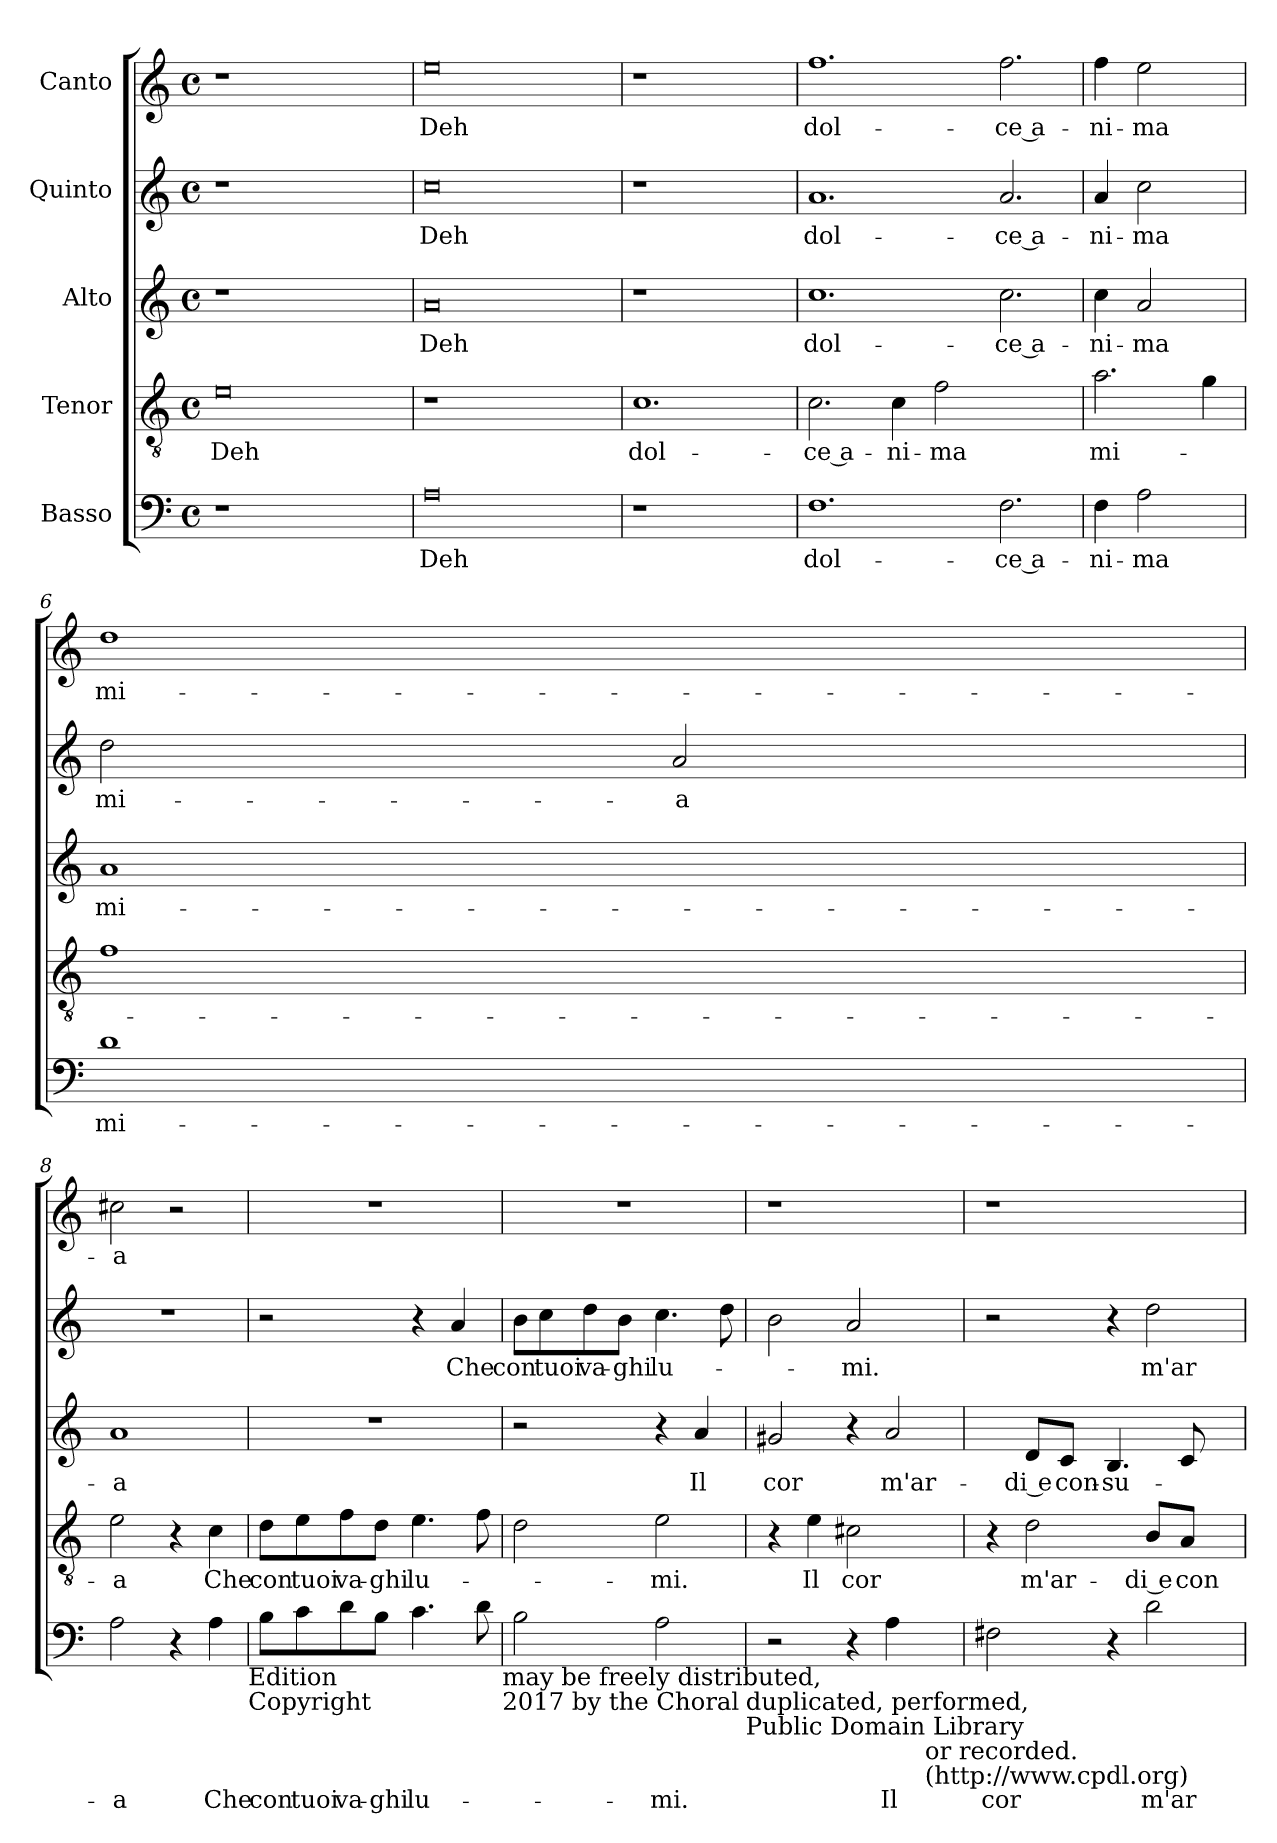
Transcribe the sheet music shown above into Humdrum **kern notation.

**kern	**text	**kern	**text	**kern	**text	**kern	**text	**kern	**text
*part5	*part5	*part4	*part4	*part3	*part3	*part2	*part2	*part1	*part1
*staff5	*staff5	*staff4	*staff4	*staff3	*staff3	*staff2	*staff2	*staff1	*staff1
*I"Basso	*	*I"Tenor	*	*I"Alto	*	*I"Quinto	*	*I"Canto	*
!!LO:PB:g=z
*stria5	*	*stria5	*	*stria5	*	*stria5	*	*stria5	*
*clefF4	*	*clefGv2	*	*clefG2	*	*clefG2	*	*clefG2	*
*M4/4	*	*M4/4	*	*M4/4	*	*M4/4	*	*M4/4	*
*met(c)	*	*met(c)	*	*met(c)	*	*met(c)	*	*met(c)	*
=1	=1	=1	=1	=1	=1	=1	=1	=1	=1
!LO:N:vis=1	!	!	!LO:LY:b:cj	!LO:N:vis=1	!	!LO:N:vis=1	!	!LO:N:vis=1	!
1r	.	0e	-Deh	1r	.	1r	.	1r	.
1ryy	.	.	.	1ryy	.	1ryy	.	1ryy	.
=2	=2	=2	=2	=2	=2	=2	=2	=2	=2
!	!LO:LY:b:cj	!	!	!	!LO:LY:b:cj	!	!LO:LY:b:cj	!	!LO:LY:b:cj
0A	-Deh	1r	.	0a	-Deh	0cc	Deh	0ee	-Deh
.	.	1ryy	.	.	.	.	.	.	.
=3	=3	=3	=3	=3	=3	=3	=3	=3	=3
!	!	!	!LO:LY:b:cj	!	!	!	!	!	!
1r	.	1.c	dol-	1r	.	1r	.	1r	.
2ryy	.	.	.	2ryy	.	2ryy	.	2ryy	.
=4	=4	=4	=4	=4	=4	=4	=4	=4	=4
!	!LO:LY:b:cj	!	!LO:LY:b:rj	!	!LO:LY:b:cj	!	!LO:LY:b:cj	!	!LO:LY:b:cj
1.F	dol-	2.c\	-ce a-	1.cc	dol-	1.a	dol-	1.ff	dol-
!	!	!	!LO:LY:b:cj	!	!	!	!	!	!
.	.	4c\	-ni-	.	.	.	.	.	.
!	!	!	!LO:LY:b:cj	!	!	!	!	!	!
.	.	2f\	-ma	.	.	.	.	.	.
!	!LO:LY:b:rj	!	!	!	!LO:LY:b:rj	!	!LO:LY:b:rj	!	!LO:LY:b:rj
2.F\	-ce a-	2.ryy	.	2.cc\	-ce a-	2.a/	-ce a-	2.ff\	-ce a-
=5	=5	=5	=5	=5	=5	=5	=5	=5	=5
!	!LO:LY:b:cj	!	!LO:LY:b:cj	!	!LO:LY:b:cj	!	!LO:LY:b:cj	!	!LO:LY:b:cj
4F\	-ni-	2.a\	mi-	4cc\	-ni-	4a/	-ni-	4ff\	-ni-
!	!LO:LY:b:cj	!	!	!	!LO:LY:b:cj	!	!LO:LY:b:cj	!	!LO:LY:b:cj
2A\	-ma	.	.	2a/	-ma	2cc\	-ma	2ee\	-ma
4ryy	.	4g\	.	4ryy	.	4ryy	.	4ryy	.
=6	=6	=6	=6	=6	=6	=6	=6	=6	=6
!	!LO:LY:b:cj	!	!	!	!LO:LY:b:cj	!	!LO:LY:b:cj	!	!LO:LY:b:cj
1d	mi-	1f	.	1a	mi-	2dd\	mi-	1dd	mi-
!	!	!	!	!	!	!	!LO:LY:b:cj	!	!
.	.	.	.	.	.	2a/	-a	.	.
!!LO:LB:g=z
=8	=8	=8	=8	=8	=8	=8	=8	=8	=8
!	!LO:LY:b:cj	!	!LO:LY:b:cj	!	!LO:LY:b:cj	!	!	!	!LO:LY:b:cj
2A\	-a	2e\	-a	1a	-a	1r	.	2cc#X\	-a
4r	.	4r	.	.	.	.	.	2r	.
!	!LO:LY:b:cj	!	!LO:LY:b:cj	!	!	!	!	!	!
4A\	Che	4c\	Che	.	.	.	.	.	.
!LO:TX:b:t=Edition	!	!	!	!	!	!	!	!	!
!LO:TX:b:t=Copyright	!	!	!	!	!	!	!	!	!
=9	=9	=9	=9	=9	=9	=9	=9	=9	=9
!	!LO:LY:b:cj	!	!LO:LY:b:cj	!	!	!	!	!	!
8B\L	con	8d\L	con	1r	.	2r	.	1r	.
!	!LO:LY:b:cj	!	!LO:LY:b:cj	!	!	!	!	!	!
8c\	tuoi	8e\	tuoi	.	.	.	.	.	.
!	!LO:LY:b:cj	!	!LO:LY:b:cj	!	!	!	!	!	!
8d\	va-	8f\	va-	.	.	.	.	.	.
!	!LO:LY:b:cj	!	!LO:LY:b:cj	!	!	!	!	!	!
8B\J	-ghi	8d\J	-ghi	.	.	.	.	.	.
!	!LO:LY:b:cj	!	!LO:LY:b:cj	!	!	!	!	!	!
4.c\	lu-	4.e\	lu-	.	.	4r	.	.	.
!	!	!	!	!	!	!	!LO:LY:b:cj	!	!
.	.	.	.	.	.	4a/	Che	.	.
8d\	.	8f\	.	.	.	.	.	.	.
!LO:TX:b:t=may be freely distributed,	!	!	!	!	!	!	!	!	!
!LO:TX:b:t=2017 by the Choral	!	!	!	!	!	!	!	!	!
=10	=10	=10	=10	=10	=10	=10	=10	=10	=10
!	!	!	!	!	!	!	!LO:LY:b:cj	!	!
2B\	.	2d\	.	2r	.	8b\L	con	1r	.
!	!	!	!	!	!	!	!LO:LY:b:cj	!	!
.	.	.	.	.	.	8cc\	tuoi	.	.
!	!	!	!	!	!	!	!LO:LY:b:cj	!	!
.	.	.	.	.	.	8dd\	va-	.	.
!	!	!	!	!	!	!	!LO:LY:b:cj	!	!
.	.	.	.	.	.	8b\J	-ghi	.	.
!	!LO:LY:b:cj	!	!LO:LY:b:cj	!	!	!	!LO:LY:b:cj	!	!
2A\	-mi.	2e\	-mi.	4r	.	4.cc\	lu-	.	.
!	!	!	!	!	!LO:LY:b:cj	!	!	!	!
.	.	.	.	4a/	Il	.	.	.	.
.	.	.	.	.	.	8dd\	.	.	.
!LO:TX:b:t=duplicated, performed,	!	!	!	!	!	!	!	!	!
!LO:TX:b:t=Public Domain Library	!	!	!	!	!	!	!	!	!
=11	=11	=11	=11	=11	=11	=11	=11	=11	=11
!	!	!	!	!	!LO:LY:b:cj	!	!	!	!
2r	.	4r	.	2g#X/	cor	2b\	.	1r	.
!	!	!	!LO:LY:b:cj	!	!	!	!	!	!
.	.	4e\	Il	.	.	.	.	.	.
!	!	!	!LO:LY:b:cj	!	!	!	!LO:LY:b:cj	!	!
4r	.	2c#X\	cor	4r	.	2a/	-mi.	.	.
!	!LO:LY:b:cj	!	!	!	!LO:LY:b:cj	!	!	!	!
4A\	Il	.	.	2a/	m'ar-	.	.	.	.
!LO:TX:b:t=or recorded.	!	!	!	!	!	!	!	!	!
!LO:TX:b:t=(http&colon;//www.cpdl.org)	!	!	!	!	!	!	!	!	!
4ryy	.	4ryy	.	.	.	4ryy	.	4ryy	.
=12	=12	=12	=12	=12	=12	=12	=12	=12	=12
!	!LO:LY:b:cj	!	!	!	!	!	!	!	!
2F#X\	cor	4r	.	4ryy	.	2r	.	1r	.
!	!	!	!LO:LY:b:cj	!	!LO:LY:b:rj	!	!	!	!
.	.	2d\	m'ar-	8d/L	-di e	.	.	.	.
!	!	!	!	!	!LO:LY:b:cj	!	!	!	!
.	.	.	.	8c/J	con-	.	.	.	.
!	!	!	!	!	!LO:LY:b:cj	!	!	!	!
4r	.	.	.	4.B/	-su-	4r	.	.	.
!	!LO:LY:b:cj	!	!LO:LY:b:rj	!	!	!	!LO:LY:b:cj	!	!
2d\	m'ar-	8B/L	-di e	.	.	2dd\	m'ar-	.	.
!	!	!	!LO:LY:b:cj	!	!	!	!	!	!
.	.	8A/J	con-	8c/	.	.	.	.	.
.	.	4ryy	.	4ryy	.	.	.	4ryy	.
=	=	=	=	=	=	=	=	=	=
*-	*-	*-	*-	*-	*-	*-	*-	*-	*-
